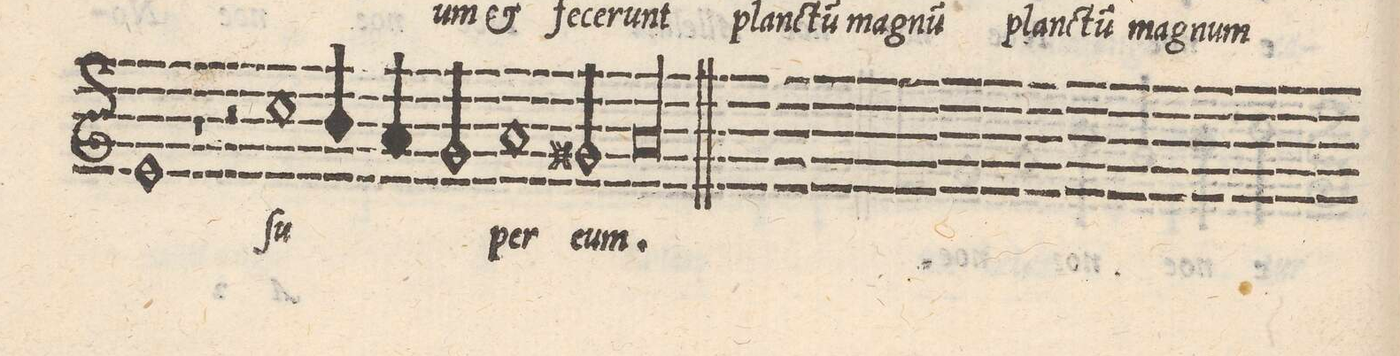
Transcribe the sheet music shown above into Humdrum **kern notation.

**kern	**text
*I"CANTVS	*
*clefG2	*
*k[]	*
*met(C)	*
*M2/1	*
1e	.
1r	.
=49-	=49-
2r	.
1cc	ſu-
4bny/	.
4a/	.
=50-	=50-
2g/	.
1a	-per
2g#X/	e-
=51-	=51-
00a	-um.
==	==
*-	*-
